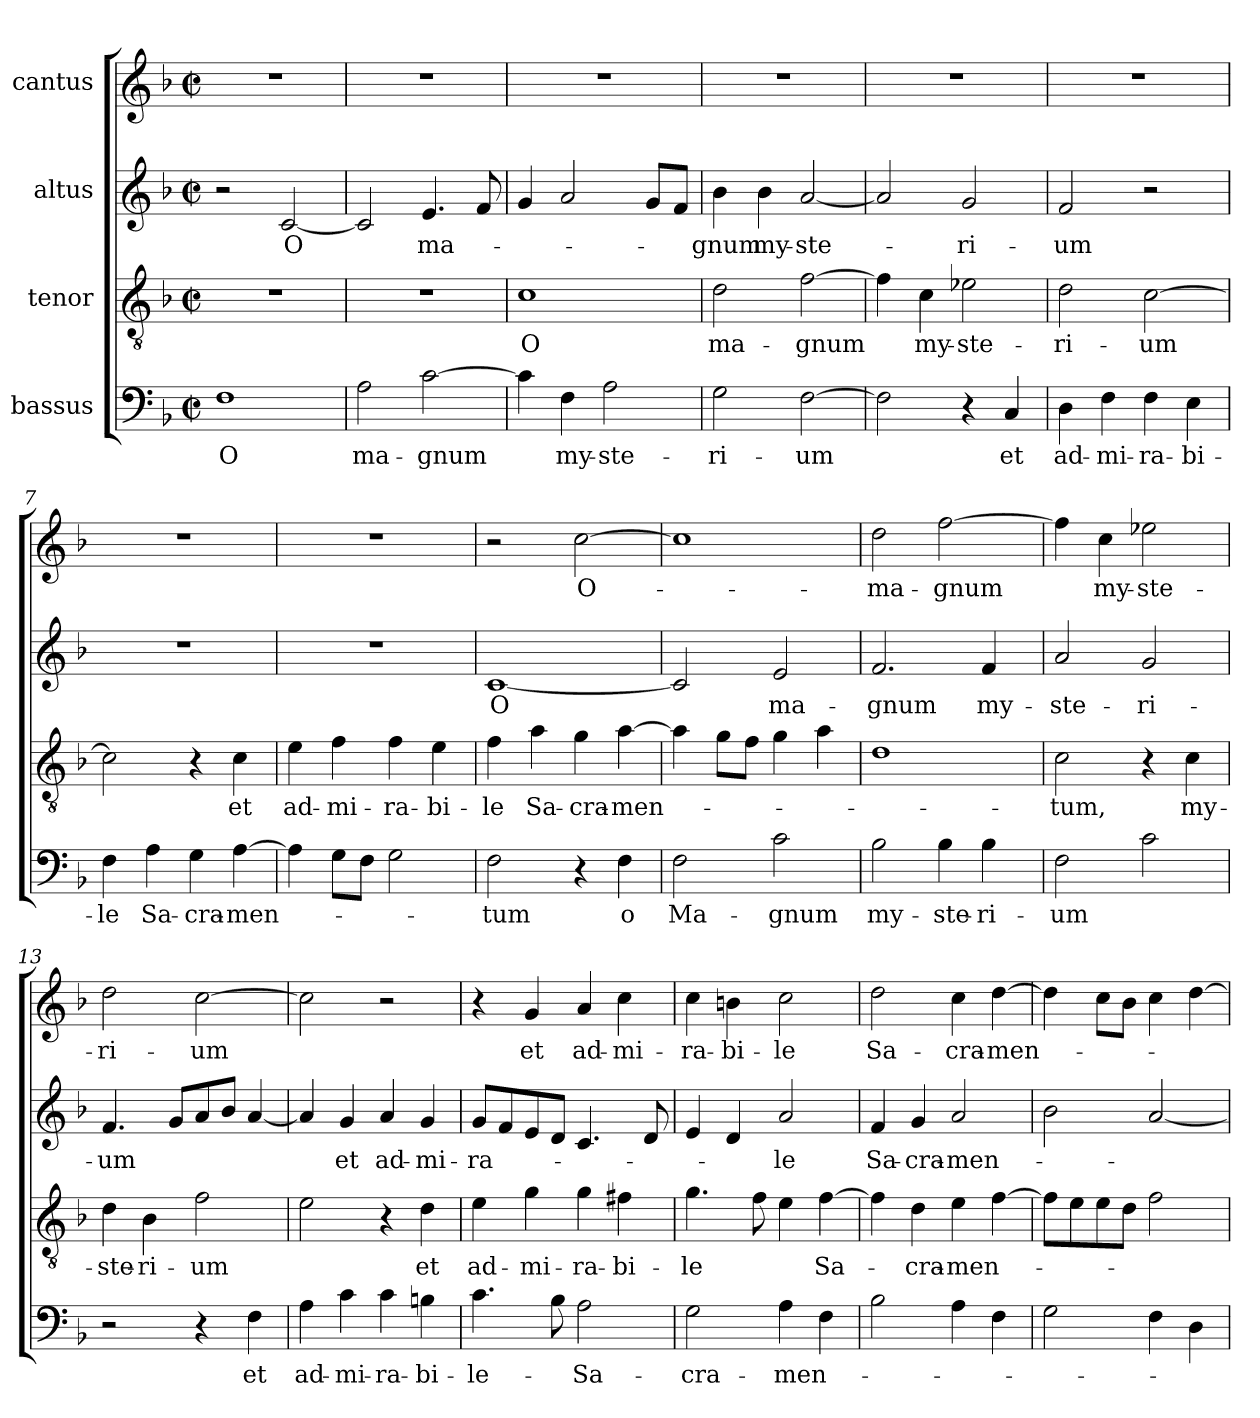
**kern	**text	**kern	**text	**kern	**text	**kern	**text
*part4	*part4	*part3	*part3	*part2	*part2	*part1	*part1
*staff4	*staff4	*staff3	*staff3	*staff2	*staff2	*staff1	*staff1
*I"bassus	*	*I"tenor	*	*I"altus	*	*I"cantus	*
*clefF4	*	*clefGv2	*	*clefG2	*	*clefG2	*
*k[b-]	*	*k[b-]	*	*k[b-]	*	*k[b-]	*
*F:	*	*F:	*	*F:	*	*F:	*
*M2/2	*	*M2/2	*	*M2/2	*	*M2/2	*
*met(c|)	*	*met(c|)	*	*met(c|)	*	*met(c|)	*
=1	=1	=1	=1	=1	=1	=1	=1
!	!LO:LY:b	!	!	!	!	!	!
1F	O	1r	.	2r	.	1r	.
!	!	!	!	!	!LO:LY:b	!	!
.	.	.	.	[2c/	O	.	.
=2	=2	=2	=2	=2	=2	=2	=2
!	!LO:LY:b	!	!	!	!	!	!
2A\	ma-	1r	.	2c/]	.	1r	.
!	!LO:LY:b	!	!	!	!LO:LY:b	!	!
[2c\	-gnum	.	.	4.e/	ma-	.	.
.	.	.	.	8f/	.	.	.
=3	=3	=3	=3	=3	=3	=3	=3
!	!	!	!LO:LY:b	!	!	!	!
4c\]	.	1c	O	4g/	.	1r	.
!	!LO:LY:b	!	!	!	!	!	!
4F\	my-	.	.	2a/	.	.	.
!	!LO:LY:b	!	!	!	!	!	!
2A\	-ste-	.	.	.	.	.	.
.	.	.	.	8g/L	.	.	.
.	.	.	.	8f/J	.	.	.
=4	=4	=4	=4	=4	=4	=4	=4
!	!LO:LY:b	!	!LO:LY:b	!	!LO:LY:b	!	!
2G\	-ri-	2d\	ma-	4b-\	-gnum	1r	.
!	!	!	!	!	!LO:LY:b	!	!
.	.	.	.	4b-\	my-	.	.
!	!LO:LY:b	!	!LO:LY:b	!	!LO:LY:b	!	!
[2F\	-um	[2f\	-gnum	[2a/	-ste-	.	.
=5	=5	=5	=5	=5	=5	=5	=5
2F\]	.	4f\]	.	2a/]	.	1r	.
!	!	!	!LO:LY:b	!	!	!	!
.	.	4c\	my-	.	.	.	.
!	!	!	!LO:LY:b	!	!LO:LY:b	!	!
4r	.	2e-X\	-ste-	2g/	-ri-	.	.
!	!LO:LY:b	!	!	!	!	!	!
4C/	et	.	.	.	.	.	.
=6	=6	=6	=6	=6	=6	=6	=6
!	!LO:LY:b	!	!LO:LY:b	!	!LO:LY:b	!	!
4D\	ad-	2d\	-ri-	2f/	-um	1r	.
!	!LO:LY:b	!	!	!	!	!	!
4F\	-mi-	.	.	.	.	.	.
!	!LO:LY:b	!	!LO:LY:b	!	!	!	!
4F\	-ra-	[2c\	-um	2r	.	.	.
!	!LO:LY:b	!	!	!	!	!	!
4E\	-bi-	.	.	.	.	.	.
!!LO:LB:g=z
=7	=7	=7	=7	=7	=7	=7	=7
!	!LO:LY:b	!	!	!	!	!	!
4F\	-le	2c\]	.	1r	.	1r	.
!	!LO:LY:b	!	!	!	!	!	!
4A\	Sa-	.	.	.	.	.	.
!	!LO:LY:b	!	!	!	!	!	!
4G\	-cra-	4r	.	.	.	.	.
!	!LO:LY:b	!	!LO:LY:b	!	!	!	!
[4A\	-men-	4c\	et	.	.	.	.
=8	=8	=8	=8	=8	=8	=8	=8
!	!	!	!LO:LY:b	!	!	!	!
4A\]	.	4e\	ad-	1r	.	1r	.
!	!	!	!LO:LY:b	!	!	!	!
8G\L	.	4f\	-mi-	.	.	.	.
8F\J	.	.	.	.	.	.	.
!	!	!	!LO:LY:b	!	!	!	!
2G\	.	4f\	-ra-	.	.	.	.
!	!	!	!LO:LY:b	!	!	!	!
.	.	4e\	-bi-	.	.	.	.
=9	=9	=9	=9	=9	=9	=9	=9
!	!LO:LY:b	!	!LO:LY:b	!	!LO:LY:b	!	!
2F\	-tum	4f\	-le	[1c	O	2r	.
!	!	!	!LO:LY:b	!	!	!	!
.	.	4a\	Sa-	.	.	.	.
!	!	!	!LO:LY:b	!	!	!	!LO:LY:b
4r	.	4g\	-cra-	.	.	[2cc\	O-
!	!LO:LY:b	!	!LO:LY:b	!	!	!	!
4F\	o	[4a\	-men-	.	.	.	.
=10	=10	=10	=10	=10	=10	=10	=10
!	!LO:LY:b	!	!	!	!	!	!
2F\	Ma-	4a\]	.	2c/]	.	1cc]	.
.	.	8g\L	.	.	.	.	.
.	.	8f\J	.	.	.	.	.
!	!LO:LY:b	!	!	!	!LO:LY:b	!	!
2c\	-gnum	4g\	.	2e/	ma-	.	.
.	.	4a\	.	.	.	.	.
=11	=11	=11	=11	=11	=11	=11	=11
!	!LO:LY:b	!	!	!	!LO:LY:b	!	!LO:LY:b
2B-\	my-	1d	.	2.f/	-gnum	2dd\	-ma-
!	!LO:LY:b	!	!	!	!	!	!LO:LY:b
4B-\	-ste-	.	.	.	.	[2ff\	-gnum
!	!LO:LY:b	!	!	!	!LO:LY:b	!	!
4B-\	-ri-	.	.	4f/	my-	.	.
=12	=12	=12	=12	=12	=12	=12	=12
!	!LO:LY:b	!	!LO:LY:b	!	!LO:LY:b	!	!
2F\	-um	2c\	-tum,	2a/	-ste-	4ff\]	.
!	!	!	!	!	!	!	!LO:LY:b
.	.	.	.	.	.	4cc\	my-
!	!	!	!	!	!LO:LY:b	!	!LO:LY:b
2c\	.	4r	.	2g/	-ri-	2ee-X\	-ste-
!	!	!	!LO:LY:b	!	!	!	!
.	.	4c\	my-	.	.	.	.
!!LO:PB:g=z
=13	=13	=13	=13	=13	=13	=13	=13
!	!	!	!LO:LY:b	!	!LO:LY:b	!	!LO:LY:b
2r	.	4d\	-ste-	4.f/	-um	2dd\	-ri-
!	!	!	!LO:LY:b	!	!	!	!
.	.	4B-\	-ri-	.	.	.	.
.	.	.	.	8g/L	.	.	.
!	!	!	!LO:LY:b	!	!	!	!LO:LY:b
4r	.	2f\	-um	8a/	.	[2cc\	-um
.	.	.	.	8b-/J	.	.	.
!	!LO:LY:b	!	!	!	!	!	!
4F\	et	.	.	[4a/	.	.	.
=14	=14	=14	=14	=14	=14	=14	=14
!	!LO:LY:b	!	!	!	!	!	!
4A\	ad-	2e\	.	4a/]	.	2cc\]	.
!	!LO:LY:b	!	!	!	!LO:LY:b	!	!
4c\	-mi-	.	.	4g/	et	.	.
!	!LO:LY:b	!	!	!	!LO:LY:b	!	!
4c\	-ra-	4r	.	4a/	ad-	2r	.
!	!LO:LY:b	!	!LO:LY:b	!	!LO:LY:b	!	!
4Bn\	-bi-	4d\	et	4g/	-mi-	.	.
=15	=15	=15	=15	=15	=15	=15	=15
!	!LO:LY:b	!	!LO:LY:b	!	!LO:LY:b	!	!
4.c\	-le-	4e\	ad-	8g/L	-ra-	4r	.
.	.	.	.	8f/	.	.	.
!	!	!	!LO:LY:b	!	!	!	!LO:LY:b
.	.	4g\	-mi-	8e/	.	4g/	et
8B-i\	.	.	.	8d/J	.	.	.
!	!LO:LY:b	!	!LO:LY:b	!	!	!	!LO:LY:b
2A\	-Sa-	4g\	-ra-	4.c/	.	4a/	ad-
!	!	!	!LO:LY:b	!	!	!	!LO:LY:b
.	.	4f#X\	-bi-	.	.	4cc\	-mi-
.	.	.	.	8d/	.	.	.
=16	=16	=16	=16	=16	=16	=16	=16
!	!LO:LY:b	!	!LO:LY:b	!	!	!	!LO:LY:b
2G\	-cra-	4.g\	-le	4e/	.	4cc\	-ra-
!	!	!	!	!	!	!	!LO:LY:b
.	.	.	.	4d/	.	4bn\	-bi-
.	.	8f\	.	.	.	.	.
!	!LO:LY:b	!	!	!	!LO:LY:b	!	!LO:LY:b
4A\	-men-	4e\	.	2a/	-le	2cc\	-le
!	!	!	!LO:LY:b	!	!	!	!
4F\	.	[4f\	Sa-	.	.	.	.
=17	=17	=17	=17	=17	=17	=17	=17
!	!	!	!	!	!LO:LY:b	!	!LO:LY:b
2B-\	.	4f\]	.	4f/	Sa-	2dd\	Sa-
!	!	!	!LO:LY:b	!	!LO:LY:b	!	!
.	.	4d\	-cra-	4g/	-cra-	.	.
!	!	!	!LO:LY:b	!	!LO:LY:b	!	!LO:LY:b
4A\	.	4e\	-men-	2a/	-men-	4cc\	-cra-
!	!	!	!	!	!	!	!LO:LY:b
4F\	.	[4f\	.	.	.	[4dd\	-men-
!!LO:LB:g=z
=18	=18	=18	=18	=18	=18	=18	=18
2G\	.	8f\L]	.	2b-\	.	4dd\]	.
.	.	8e\	.	.	.	.	.
.	.	8e\	.	.	.	8cc\L	.
.	.	8d\J	.	.	.	8b-\J	.
4F\	.	2f\	.	[2a/	.	4cc\	.
4D\	.	.	.	.	.	[4dd\	.
=	=	=	=	=	=	=	=
*-	*-	*-	*-	*-	*-	*-	*-
